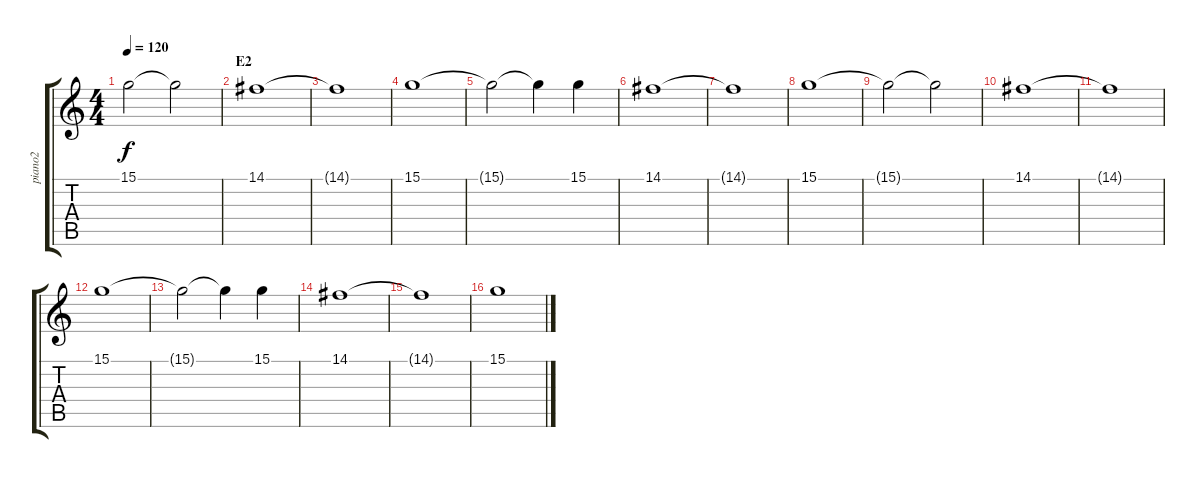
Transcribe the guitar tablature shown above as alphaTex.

\track ("piano2" "piano2") {instrument stringensemble2}
\staff {score tabs}
\tuning (E4 B3 G3 D3 A2 E2) {hide}
\ts (4 4)
\tempo 120
\clef g2
\ks c
15.1{t}.2{dy f} 15.1{t}.2 |
\section ("" "E2")
14.1.1 |
14.1{t}.1 |
15.1.1 |
15.1{t}.2 15.1{t}.4 15.1.4 |
14.1.1 |
14.1{t}.1 |
15.1.1 |
15.1{t}.2 15.1{t}.2 |
14.1.1 |
14.1{t}.1 |
15.1.1 |
15.1{t}.2 15.1{t}.4 15.1.4 |
14.1.1 |
14.1{t}.1 |
15.1.1
